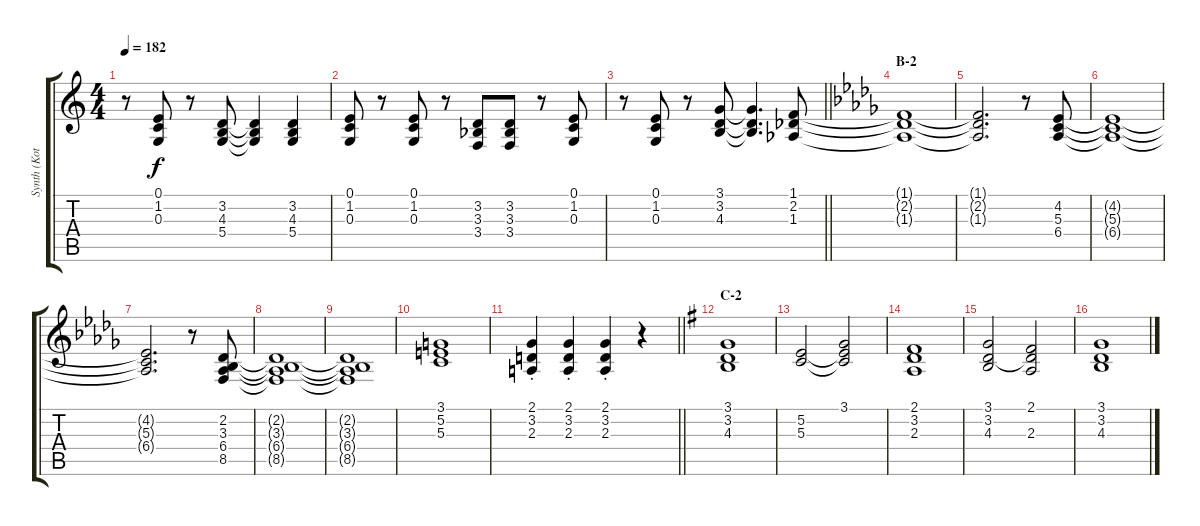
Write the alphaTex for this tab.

\track ("Synth (Kotobuki Tsumugi)" "Synth (Kot") {instrument drawbarorgan}
\staff {score tabs}
\tuning (E4 B3 G3 D3 A2 E2) {hide}
\ts (4 4)
\tempo 182
\clef g2
\ks c
r.8{dy f} (0.1 1.2 0.3).8 r.8 (3.2 4.3 5.4).8 (3.2{t} 4.3{t} 5.4{t}).4 (3.2 4.3 5.4).4 |
(0.1 1.2 0.3).8 r.8 (0.1 1.2 0.3).8 r.8 (3.2 3.3{acc b} 3.4).8 (3.2 3.3{acc b} 3.4).8 r.8 (0.1 1.2 0.3).8 |
\barLineRight lightlight
r.8 (0.1 1.2 0.3).8 r.8 (3.1 3.2 4.3).8 (3.1{t} 3.2{t} 4.3{t}).4{d} (1.1 2.2{acc b} 1.3{acc b}).8 |
\section ("" "B-2")
\ks db
(1.1{t} 2.2{t} 1.3{t}).1 |
(1.1{t} 2.2{t} 1.3{t}).2{d} r.8 (4.2 5.3 6.4).8 |
(4.2{t} 5.3{t} 6.4{t}).1 |
(4.2{t} 5.3{t} 6.4{t}).2{d} r.8 (2.2 3.3 6.4 8.5).8 |
(2.2{t} 3.3{t} 6.4{t} 8.5{t}).1 |
(2.2{t} 3.3{t} 6.4{t} 8.5{t}).1 |
(3.1 5.2 5.3).1 |
\barLineRight lightlight
(2.1{st} 3.2{st} 2.3{st}).4 (2.1{st} 3.2{st} 2.3{st}).4 (2.1{st} 3.2{st} 2.3{st}).4 r.4 |
\section ("" "C-2")
\ks g
(3.1 3.2 4.3).1 |
(5.2 5.3).2 (3.1 5.2{t} 5.3{t}).2 |
(2.1 3.2 2.3).1 |
(3.1 3.2 4.3).2 (2.1 3.2{t} 2.3).2 |
(3.1 3.2 4.3).1
